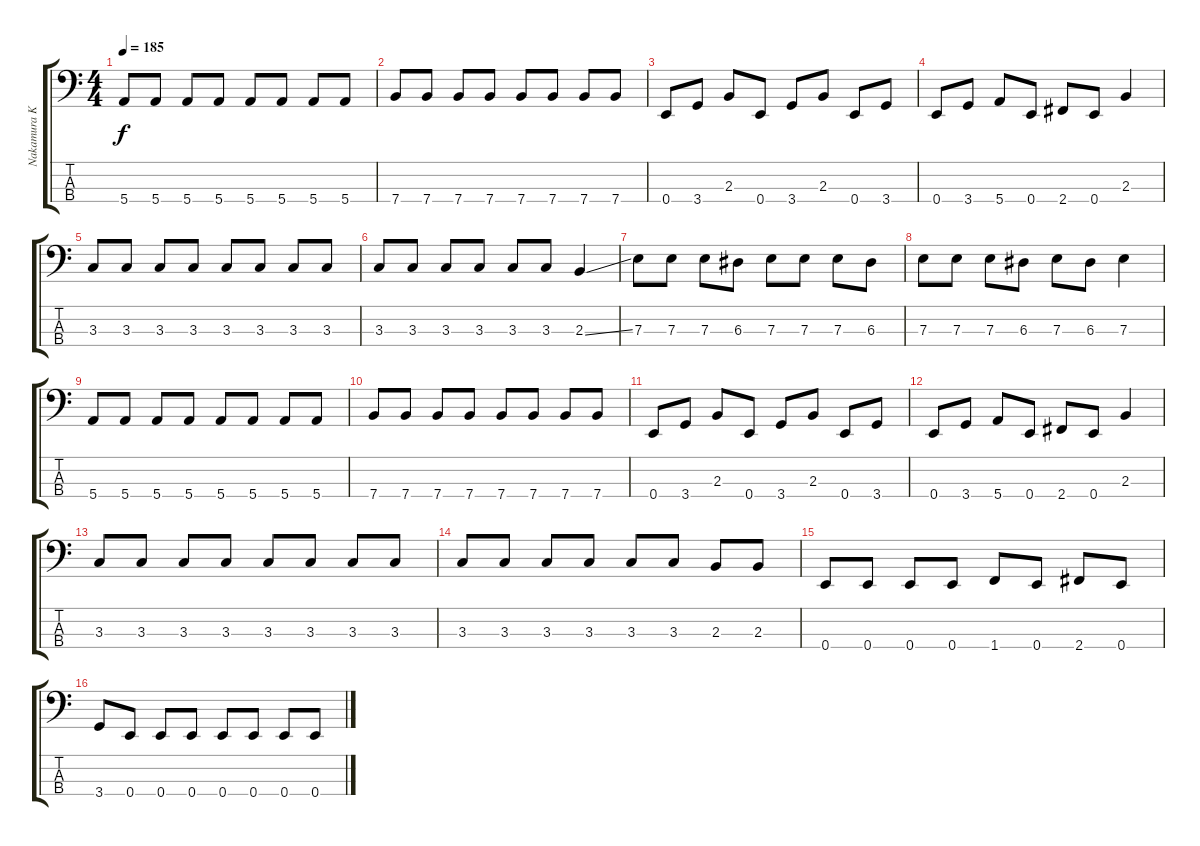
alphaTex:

\track ("Nakamura Kazuhiko" "Nakamura K") {instrument electricbasspick}
\staff {score tabs}
\tuning (G2 D2 A1 E1) {hide}
\ts (4 4)
\tempo 185
\clef f4
\ks c
5.4.8{dy f} 5.4.8 5.4.8 5.4.8 5.4.8 5.4.8 5.4.8 5.4.8 |
7.4.8 7.4.8 7.4.8 7.4.8 7.4.8 7.4.8 7.4.8 7.4.8 |
0.4.8 3.4.8 2.3.8 0.4.8 3.4.8 2.3.8 0.4.8 3.4.8 |
0.4.8 3.4.8 5.4.8 0.4.8 2.4.8 0.4.8 2.3.4 |
3.3.8 3.3.8 3.3.8 3.3.8 3.3.8 3.3.8 3.3.8 3.3.8 |
3.3.8 3.3.8 3.3.8 3.3.8 3.3.8 3.3.8 2.3{ss}.4 |
7.3.8 7.3.8 7.3.8 6.3.8 7.3.8 7.3.8 7.3.8 6.3.8 |
7.3.8 7.3.8 7.3.8 6.3.8 7.3.8 6.3.8 7.3.4 |
5.4.8 5.4.8 5.4.8 5.4.8 5.4.8 5.4.8 5.4.8 5.4.8 |
7.4.8 7.4.8 7.4.8 7.4.8 7.4.8 7.4.8 7.4.8 7.4.8 |
0.4.8 3.4.8 2.3.8 0.4.8 3.4.8 2.3.8 0.4.8 3.4.8 |
0.4.8 3.4.8 5.4.8 0.4.8 2.4.8 0.4.8 2.3.4 |
3.3.8 3.3.8 3.3.8 3.3.8 3.3.8 3.3.8 3.3.8 3.3.8 |
3.3.8 3.3.8 3.3.8 3.3.8 3.3.8 3.3.8 2.3.8 2.3.8 |
0.4.8 0.4.8 0.4.8 0.4.8 1.4.8 0.4.8 2.4.8 0.4.8 |
3.4.8 0.4.8 0.4.8 0.4.8 0.4.8 0.4.8 0.4.8 0.4.8
